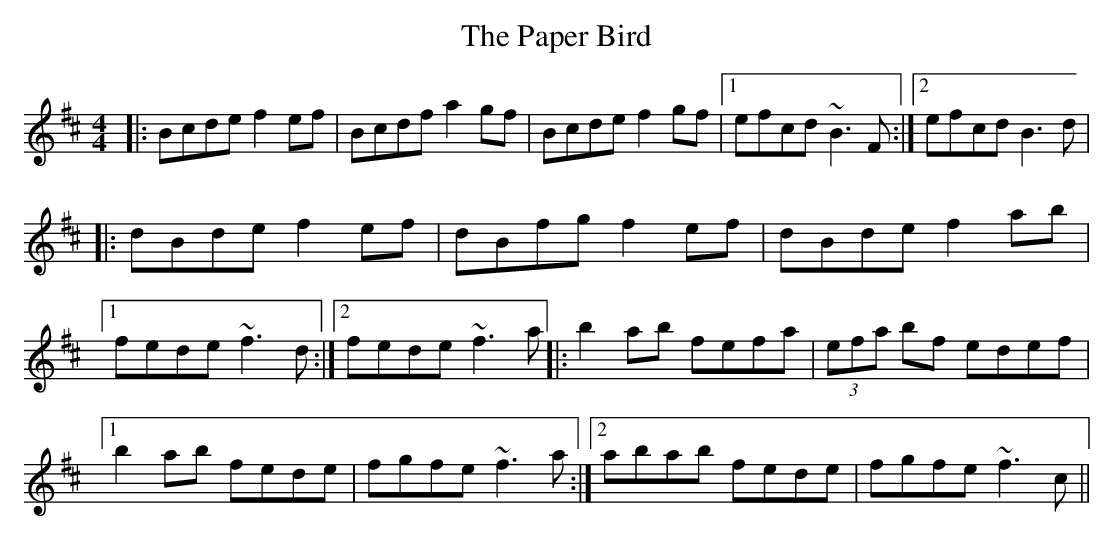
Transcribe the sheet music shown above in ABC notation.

X:1
T: The Paper Bird
M: 4/4
L: 1/8
K: Bmin
|: Bcde f2 ef | Bcdf a2 gf | Bcde f2 gf |1 efcd ~B3 F :|2 efcd B3 d |!
|: dBde f2 ef | dBfg f2 ef | dBde f2 ab |1 fede ~f3 d :|2 fede ~f3a
|: b2 ab fefa | (3efa bf edef |1 b2 ab fede | fgfe ~f3 a :|2 abab fede | fgfe ~f3 c ||
